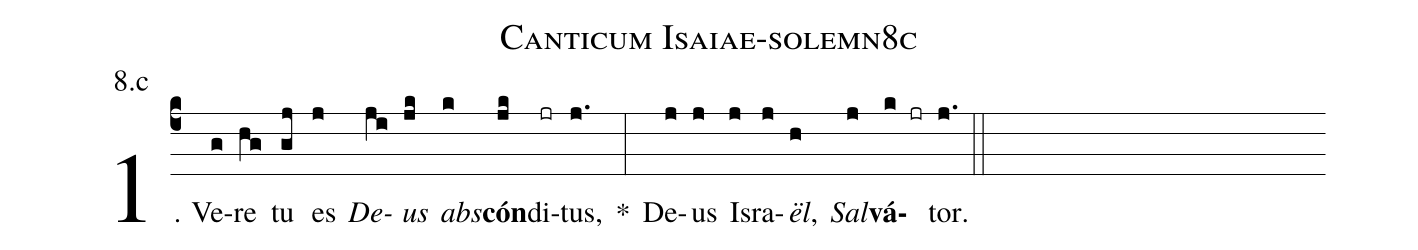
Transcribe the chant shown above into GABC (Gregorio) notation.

name: Canticum Isaiae-solemn8c;
annotation: 8.c;
%%
(c4)1. Ve(g)re(hg) tu(gj) es(j) <i>De</i>(ji)<i>us</i>(jk) <i>abs</i>(k)<b>cón</b>(jk)di(jr)tus,(j.) *(:) De(j)us(j) Is(j)ra(j)<i>ël</i>,(h) <i>Sal</i>(j)<b>vá</b>(k jr)tor.(j.) (::)
